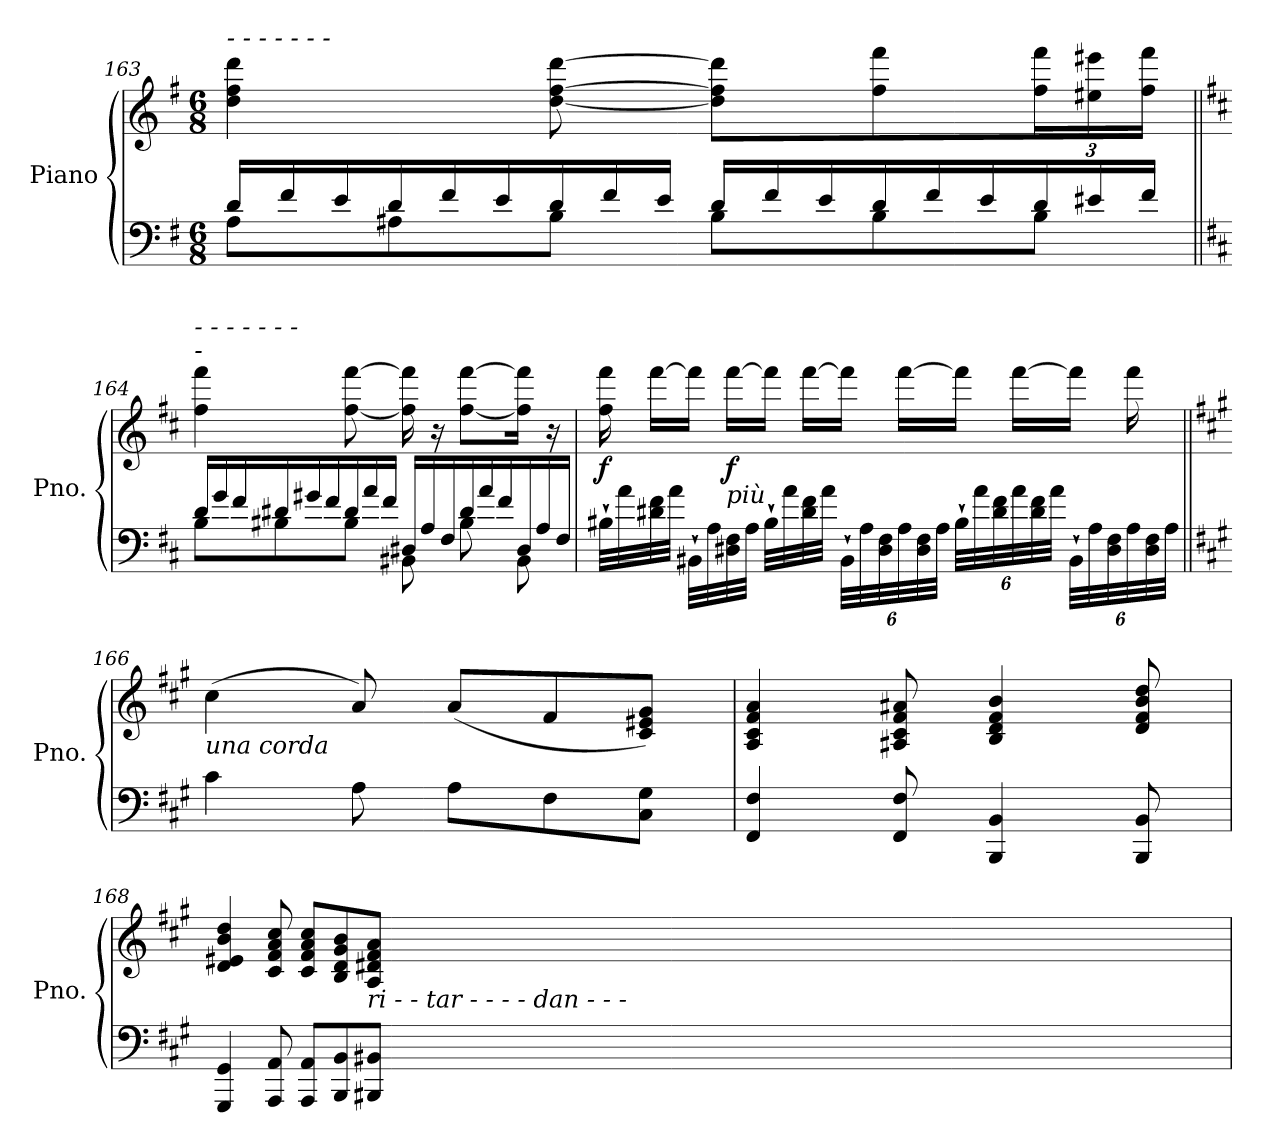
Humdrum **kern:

**kern	**kern	**dynam
*part1	*part1	*part1
*staff2	*staff1	*staff1/2
*I"Piano	*	*
*I'Pno.	*	*
!!LO:LB:g=z
*clefF4	*clefG2	*
*k[f#]	*k[f#]	*
*M6/8	*M6/8	*
*Xtuplet	*	*
=163	=163	=163
*^	*	*
!	!	!LO:TX:a:i:t=-           -           -           -           -           -         -	!
24d/LL	8A\L	4dd\ 4ff#\ 4ddd\	.
24f#/	.	.	.
24e/	.	.	.
24d/	8A#X\	.	.
24f#/	.	.	.
24e/	.	.	.
24d/	8B\J	[8dd\ [8ff#\ [8ddd\	.
24f#/	.	.	.
24e/JJ	.	.	.
24d/LL	8B\L	8dd\] 8ff#\] 8ddd\]L	.
24f#/	.	.	.
24e/	.	.	.
24d/	8B\	8ff#\ 8fff#\	.
24f#/	.	.	.
24e/	.	.	.
*	*	*Xbrackettup	*
24d/	8B\J	24ff#\ 24fff#\L	.
24e#X/	.	24ee#X\ 24eee#X\	.
24f#/JJ	.	24ff#\ 24fff#\JJ	.
!!LO:LB:g=z
=164||	=164||	=164||	=164||
*k[f#c#]	*	*k[f#c#]	*
!	!	!LO:TX:a:i:t=-	!
!	!	!LO:TX:a:i:t=-          -           -          -           -          -          -	!
24d/LL	8B\L	4ff#\ 4fff#\	.
24g/	.	.	.
24f#/	.	.	.
24d#X/	8B#X\	.	.
24g#X/	.	.	.
24f#/	.	.	.
24d#/	8B#\J	[8ff#\ [8fff#\	.
24a/	.	.	.
24f#/JJ	.	.	.
24D#X/LL	8BB#X\	16ff#\] 16fff#\]	.
24A/	.	.	.
.	.	16r	.
24F#/	.	.	.
24d#/	8B#\	[8ff#\ [8fff#\L	.
24a/	.	.	.
24f#/	.	.	.
24D#/	8BB#\	16ff#\] 16fff#\]Jk	.
24A/	.	.	.
.	.	16r	.
24F#/JJ	.	.	.
*v	*v	*	*
!!LO:LB:g=z
=165	=165	=165
!	!	!LO:DY:b
32B#X`\LLL	16ff#\ 16fff#\	f
32a\	.	.
32d#X\ 32f#\	[16fff#\LL	.
32a\JJJ	.	.
32BB#X`\LLL	16fff#\JJ]	.
32A\	.	.
!	!LO:TX:b:i:t=più	!
!	!	!LO:DY:b
32D#X\ 32F#\	[16fff#\LL	f
32A\JJJ	.	.
32B#`\LLL	16fff#\JJ]	.
32a\	.	.
32d#\ 32f#\	[16fff#\LL	.
32a\JJJ	.	.
*tuplet	*	*
*Xbrackettup	*	*
48BB#`\LLL	16fff#\JJ]	.
48A\	.	.
48D#\ 48F#\	.	.
48A\	[16fff#\LL	.
48D#\ 48F#\	.	.
48A\JJJ	.	.
48B#`\LLL	16fff#\JJ]	.
48a\	.	.
48d#\ 48f#\	.	.
48a\	[16fff#\LL	.
48d#\ 48f#\	.	.
48a\JJJ	.	.
48BB#`\LLL	16fff#\JJ]	.
48A\	.	.
48D#\ 48F#\	.	.
48A\	16fff#\	.
48D#\ 48F#\	.	.
48A\JJJ	.	.
!!LO:PB:g=z
=166||	=166||	=166||
*k[f#c#g#]	*k[f#c#g#]	*
!	!LO:TX:b:i:t=una corda	!
4c#\	(4cc#\	.
8A\	8a/)	.
8A\L	(8a/L	.
8F#\	8f#/	.
8C#\ 8G#\J	8c#/ 8e#X/ 8g#/J)	.
=167	=167	=167
4FF#/ 4F#/	4A/ 4c#/ 4f#/ 4a/	.
8FF#/ 8F#/	8A#X/ 8c#/ 8f#/ 8a#X/	.
4BBB/ 4BB/	4B/ 4d/ 4f#/ 4b/	.
8BBB/ 8BB/	8d/ 8f#/ 8b/ 8dd/	.
=168	=168	=168
4GGG#/ 4GG#/	4d/ 4e#X/ 4b/ 4dd/	.
8AAA/ 8AA/	8c#/ 8f#/ 8a/ 8cc#/	.
8AAA/ 8AA/L	8c#/ 8f#/ 8a/ 8cc#/L	.
8BBB/ 8BB/	8B/ 8d/ 8g#/ 8b/	.
!	!LO:TX:b:i:t=ri         -          -        tar    -            -           -           -           dan           -           -           -	!
8BBB#X/ 8BB#X/J	8A/ 8d#X/ 8f#/ 8a/J	.
=	=	=
*-	*-	*-
